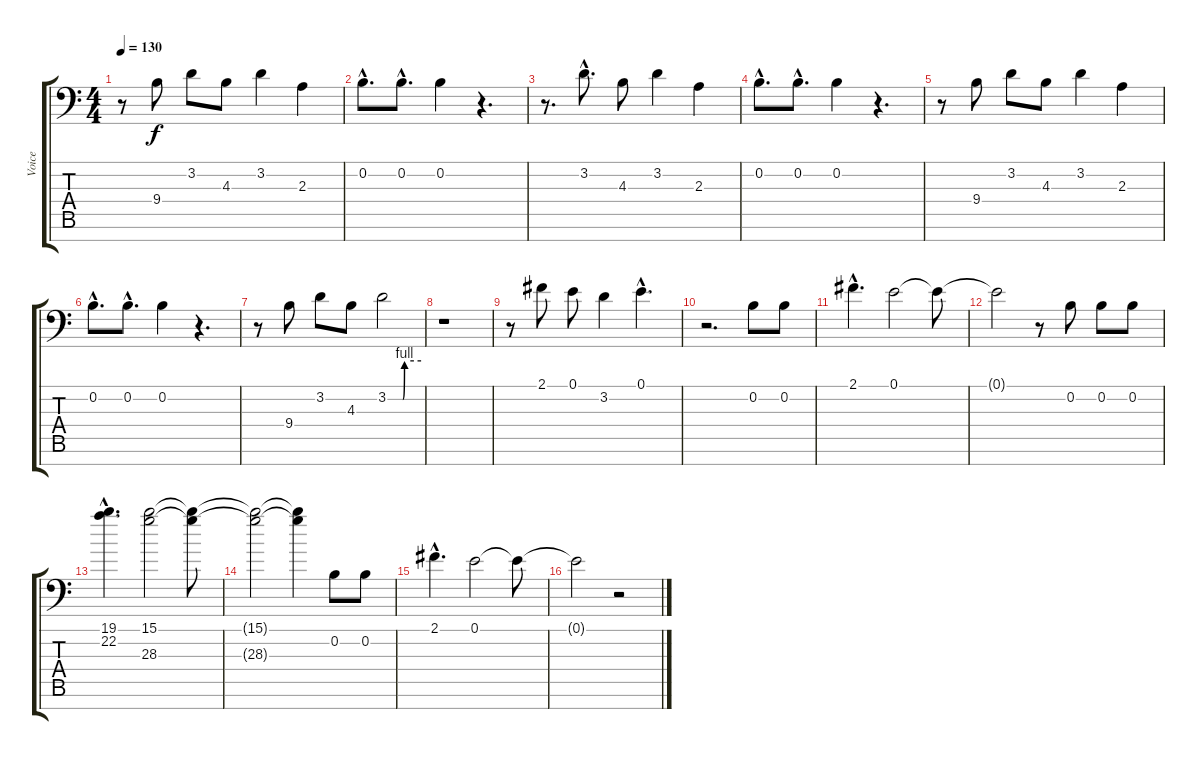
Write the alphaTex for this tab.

\track ("Voice" "Voice") {instrument lead6voice}
\staff {score tabs}
\tuning (E4 B3 G3 D3 A2 E2 C-1) {hide}
\ts (4 4)
\tempo 130
\clef f4
\ks c
r.8{dy f} 9.4.8 3.2.8 4.3.8 3.2.4 2.3.4 |
0.2{hac}.8{d} 0.2{hac}.8{d} 0.2.4 r.4{d} |
r.8{d} 3.2{hac}.8{d} 4.3.8 3.2.4 2.3.4 |
0.2{hac}.8{d} 0.2{hac}.8{d} 0.2.4 r.4{d} |
r.8 9.4.8 3.2.8 4.3.8 3.2.4 2.3.4 |
0.2{hac}.8{d} 0.2{hac}.8{d} 0.2.4 r.4{d} |
r.8 9.4.8 3.2.8 4.3.8 3.2{be (custom 0 0 27 0 30 4 60 4)}.2 |
r.1 |
r.8 2.1.8 0.1.8 3.2.4 0.1{hac}.4{d} |
r.2{d} 0.2.8 0.2.8 |
2.1{hac}.4{d} 0.1.2 0.1{t}.8 |
0.1{t}.2 r.8 0.2.8 0.2.8 0.2.8 |
(19.1{hac} 22.2{hac}).4{d} (15.1 28.3).2 (15.1{t} 28.3{t}).8 |
(15.1{t} 28.3{t}).2 (15.1{t} 28.3{t}).4{instrument lead6voice} 0.2.8 0.2.8 |
2.1{hac}.4{d} 0.1.2 0.1{t}.8 |
0.1{t}.2 r.2
